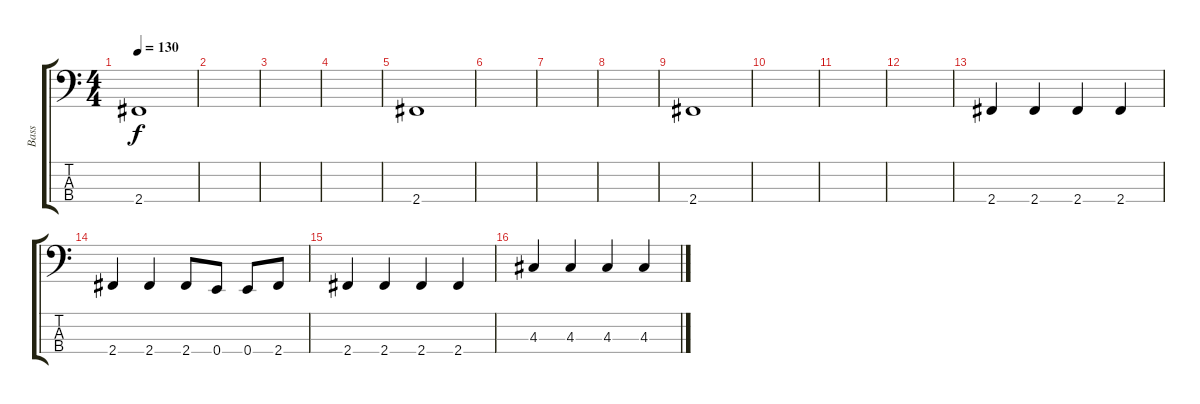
\track ("Bass" "Bass") {instrument electricbassfinger}
\staff {score tabs}
\tuning (G2 D2 A1 E1) {hide}
\ts (4 4)
\tempo 130
\clef f4
\ks c
2.4.1{dy f} |
|
|
|
2.4.1 |
|
|
|
2.4.1 |
|
|
|
2.4.4 2.4.4 2.4.4 2.4.4 |
2.4.4 2.4.4 2.4.8 0.4.8 0.4.8 2.4.8 |
2.4.4 2.4.4 2.4.4 2.4.4 |
4.3.4 4.3.4 4.3.4 4.3.4
